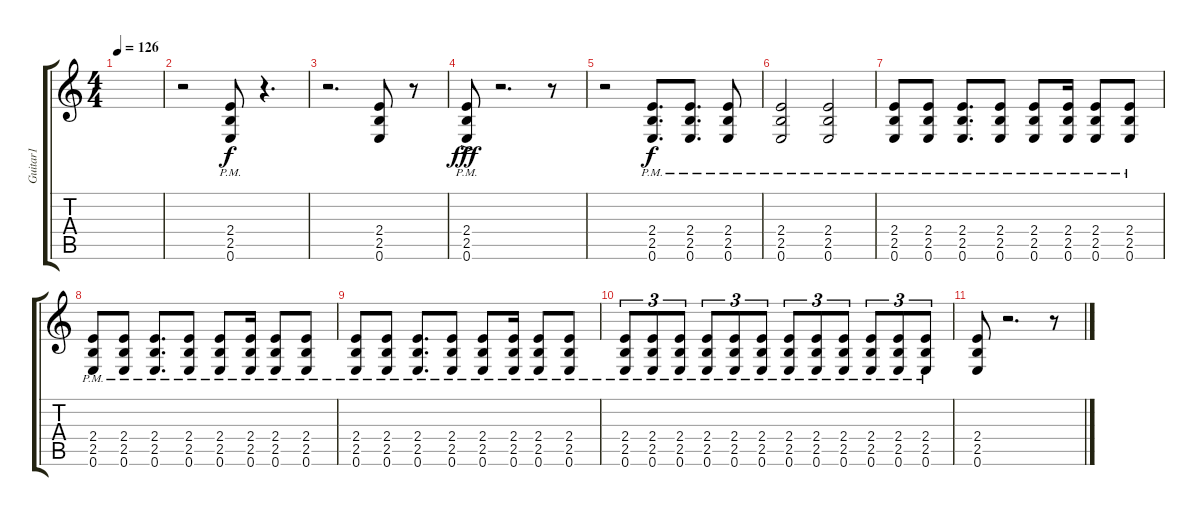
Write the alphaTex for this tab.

\track ("Guitar1" "Guitar1") {instrument distortionguitar}
\staff {score tabs}
\tuning (E4 B3 G3 D3 A2 E2) {hide}
\ts (4 4)
\tempo 126
\clef g2
\ks c
|
r.2 (2.4{pm} 2.5{pm} 0.6{pm}).8{volume 16 balance 14} r.4{d} |
r.2{d} (2.4 2.5 0.6).8 r.8 |
(2.4{pm} 2.5{ac pm} 0.6{ac pm}).8{dy fff} r.2{d} r.8 |
r.2 (2.4{pm} 2.5{pm} 0.6{pm}).8{d dy f} (2.4{pm} 2.5{pm} 0.6{pm}).8{d} (2.4{pm} 2.5{pm} 0.6{pm}).8 |
(2.4{pm} 2.5{pm} 0.6{pm}).2 (2.4{pm} 2.5{pm} 0.6{pm}).2 |
(2.4{pm} 2.5{pm} 0.6{pm}).8 (2.4{pm} 2.5{pm} 0.6{pm}).8 (2.4{pm} 2.5{pm} 0.6{pm}).8{d} (2.4{pm} 2.5{pm} 0.6{pm}).8 (2.4{pm} 2.5{pm} 0.6{pm}).8 (2.4{pm} 2.5{pm} 0.6{pm}).16 (2.4{pm} 2.5{pm} 0.6{pm}).8 (2.4{pm} 2.5{pm} 0.6{pm}).8 |
(2.4{pm} 2.5{pm} 0.6{pm}).8 (2.4{pm} 2.5{pm} 0.6{pm}).8 (2.4{pm} 2.5{pm} 0.6{pm}).8{d} (2.4{pm} 2.5{pm} 0.6{pm}).8 (2.4{pm} 2.5{pm} 0.6{pm}).8 (2.4{pm} 2.5{pm} 0.6{pm}).16 (2.4{pm} 2.5{pm} 0.6{pm}).8 (2.4{pm} 2.5{pm} 0.6{pm}).8 |
(2.4{pm} 2.5{pm} 0.6{pm}).8 (2.4{pm} 2.5{pm} 0.6{pm}).8 (2.4{pm} 2.5{pm} 0.6{pm}).8{d} (2.4{pm} 2.5{pm} 0.6{pm}).8 (2.4{pm} 2.5{pm} 0.6{pm}).8 (2.4{pm} 2.5{pm} 0.6{pm}).16 (2.4{pm} 2.5{pm} 0.6{pm}).8 (2.4{pm} 2.5{pm} 0.6{pm}).8 |
(2.4{pm} 2.5{pm} 0.6{pm}).8{tu (3 2)} (2.4{pm} 2.5{pm} 0.6{pm}).8{tu (3 2)} (2.4{pm} 2.5{pm} 0.6{pm}).8{tu (3 2)} (2.4{pm} 2.5{pm} 0.6{pm}).8{tu (3 2)} (2.4{pm} 2.5{pm} 0.6{pm}).8{tu (3 2)} (2.4{pm} 2.5{pm} 0.6{pm}).8{tu (3 2)} (2.4{pm} 2.5{pm} 0.6{pm}).8{tu (3 2)} (2.4{pm} 2.5{pm} 0.6{pm}).8{tu (3 2)} (2.4{pm} 2.5{pm} 0.6{pm}).8{tu (3 2)} (2.4{pm} 2.5{pm} 0.6{pm}).8{tu (3 2)} (2.4{pm} 2.5{pm} 0.6{pm}).8{tu (3 2)} (2.4{pm} 2.5{pm} 0.6{pm}).8{tu (3 2)} |
(2.4 2.5 0.6).8 r.2{d} r.8
